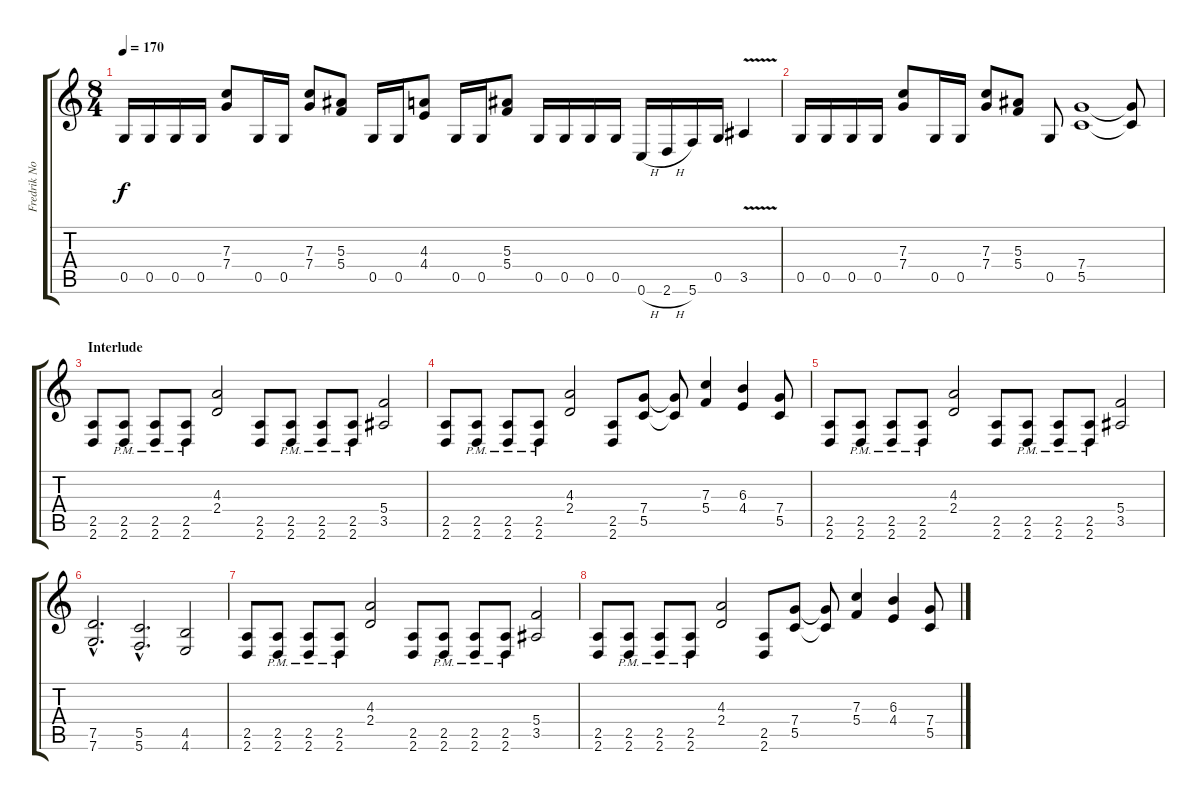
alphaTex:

\track ("Fredrik Norstrom - Rhytm" "Fredrik No") {instrument distortionguitar}
\staff {score tabs}
\tuning (D4 A3 F3 C3 G2 C2) {hide}
\ts (8 4)
\tempo 170
\clef g2
\ks c
0.5.16{dy f} 0.5.16 0.5.16 0.5.16 (7.3 7.4).8 0.5.16 0.5.16 (7.3 7.4).8 (5.3 5.4).8 0.5.16 0.5.16 (4.3 4.4).8 0.5.16 0.5.16 (5.3 5.4).8 0.5.16 0.5.16 0.5.16 0.5.16 0.6{h}.16 2.6{h}.16 5.6.16 0.5.16 3.5{v}.4 |
0.5.16 0.5.16 0.5.16 0.5.16 (7.3 7.4).8 0.5.16 0.5.16 (7.3 7.4).8 (5.3 5.4).8 0.5.8 (7.4 5.5).1 (7.4{t} 5.5{t}).8 |
\section ("" "Interlude")
(2.5 2.6).8 (2.5{pm} 2.6{pm}).8 (2.5{pm} 2.6{pm}).8 (2.5{pm} 2.6{pm}).8 (4.3 2.4).2 (2.5 2.6).8 (2.5{pm} 2.6{pm}).8 (2.5{pm} 2.6{pm}).8 (2.5{pm} 2.6{pm}).8 (5.4 3.5).2 |
(2.5 2.6).8 (2.5{pm} 2.6{pm}).8 (2.5{pm} 2.6{pm}).8 (2.5{pm} 2.6{pm}).8 (4.3 2.4).2 (2.5 2.6).8 (7.4 5.5).8 (7.4{t} 5.5{t}).8 (7.3 5.4).4 (6.3 4.4).4 (7.4 5.5).8 |
(2.5 2.6).8 (2.5{pm} 2.6{pm}).8 (2.5{pm} 2.6{pm}).8 (2.5{pm} 2.6{pm}).8 (4.3 2.4).2 (2.5 2.6).8 (2.5{pm} 2.6{pm}).8 (2.5{pm} 2.6{pm}).8 (2.5{pm} 2.6{pm}).8 (5.4 3.5).2 |
(7.5{hac} 7.6{hac}).2{d} (5.5{hac} 5.6{hac}).2{d} (4.5 4.6).2 |
(2.5 2.6).8 (2.5{pm} 2.6{pm}).8 (2.5{pm} 2.6{pm}).8 (2.5{pm} 2.6{pm}).8 (4.3 2.4).2 (2.5 2.6).8 (2.5{pm} 2.6{pm}).8 (2.5{pm} 2.6{pm}).8 (2.5{pm} 2.6{pm}).8 (5.4 3.5).2 |
(2.5 2.6).8 (2.5{pm} 2.6{pm}).8 (2.5{pm} 2.6{pm}).8 (2.5{pm} 2.6{pm}).8 (4.3 2.4).2 (2.5 2.6).8 (7.4 5.5).8 (7.4{t} 5.5{t}).8 (7.3 5.4).4 (6.3 4.4).4 (7.4 5.5).8
